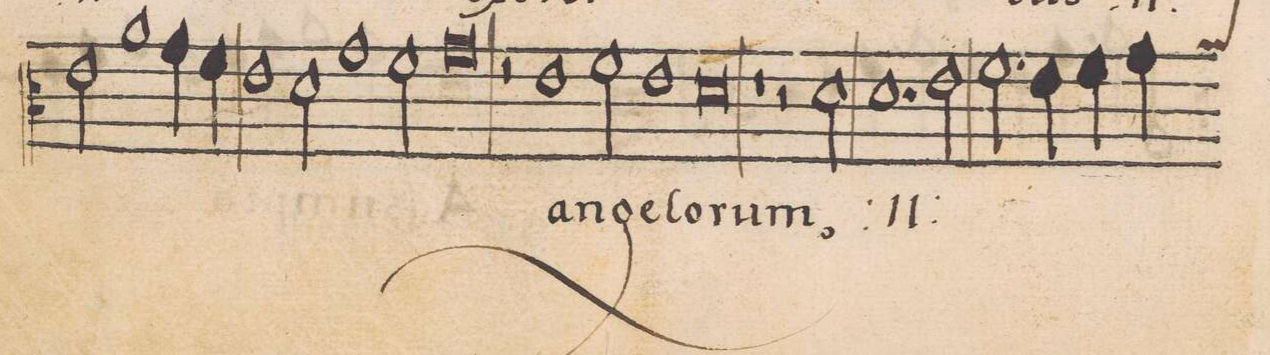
**kern	**text
*I"CANTVS	*
*clefC3	*
*k[]	*
*met(C|)	*
*M2/1	*
2e\	-det
1a\	ex-
4g\	.
4f\	.
=50-	=50-
1e\	.
2d\	.
1g\	-er-
=51-	=51-
2f\	-ti-
0g\	-tus
*	*Xij
=52-	=52-
2r	.
1e\	an-
=53-	=53-
2f\	-ge-
1e\	-lo-
=54-	=54-
0d\	-rum,
=55-	=55-
1r	.
2r	.
*	*ij
2d\	an-
=56-	=56-
1.d\	-ge-
2e\	.
=57-	=57-
2.f\	.
4e\	.
4f\	.
*custos:a	*
4g\	.
*-	*-
